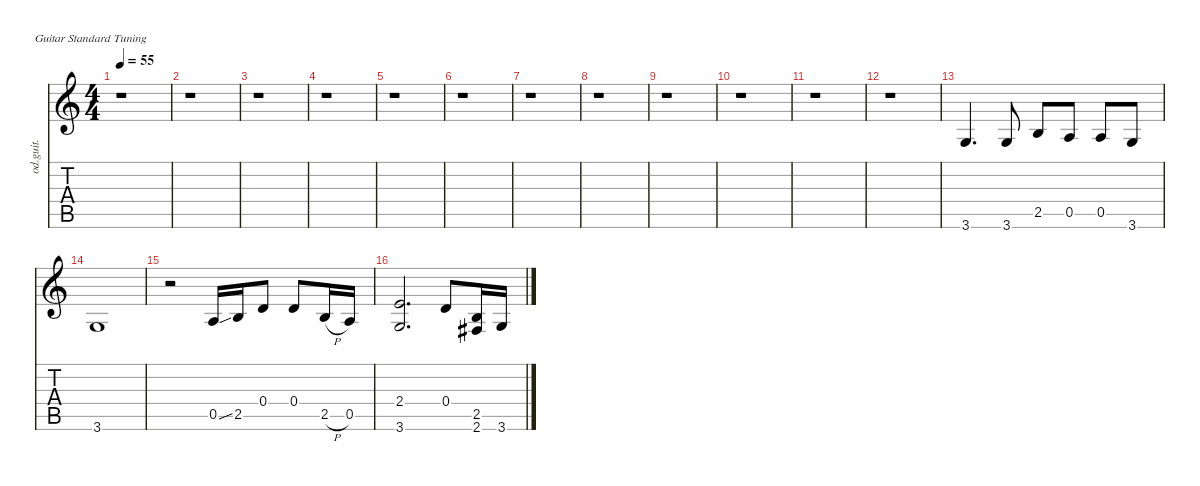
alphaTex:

\defaultSystemsLayout 4
\hideDynamics
\bracketExtendMode nobrackets
\track ("Guitare 5" "od.guit.") {instrument overdrivenguitar}
\staff {score tabs}
\tuning (E4 B3 G3 D3 A2 E2)
\ts (4 4)
\tempo 55
\clef g2
\ks c
r.1{dy f} |
r.1 |
r.1 |
r.1 |
r.1 |
r.1 |
r.1 |
r.1 |
r.1 |
r.1 |
r.1 |
r.1 |
3.6.4{d} 3.6.8 2.5.8 0.5.8 0.5.8 3.6.8 |
3.6.1 |
r.2 0.5{ss}.16 2.5.16 0.4.8 0.4.8 2.5{h}.16 0.5.16 |
(2.4 3.6).2{d} 0.4.8 (2.5 2.6{acc #}).16 3.6.16
